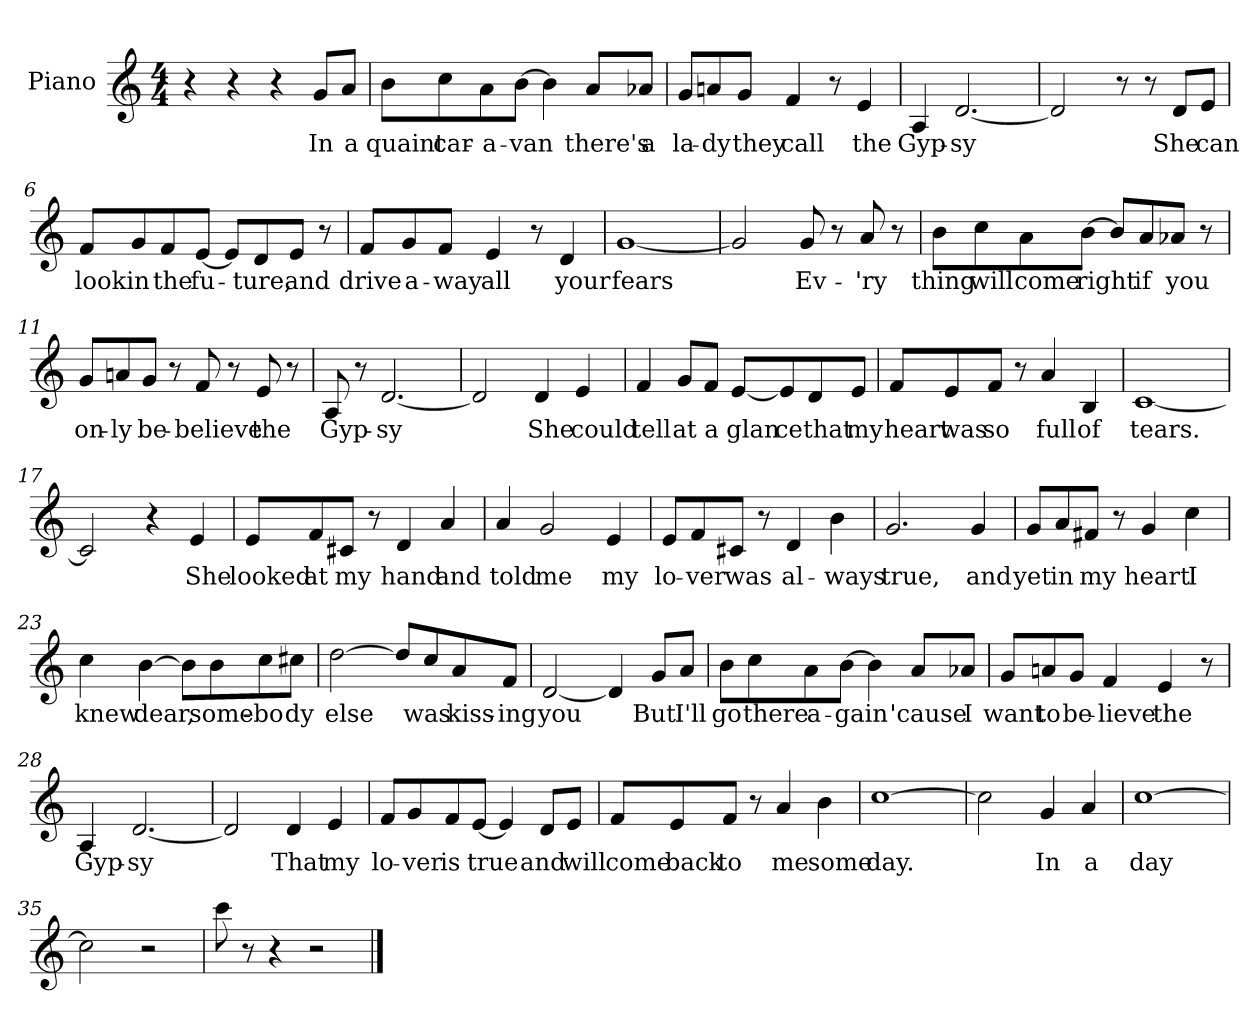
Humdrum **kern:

**kern	**text
*part1	*part1
*staff1	*staff1
*I"Piano	*
*I'Pno	*
*clefG2	*
*k[]	*
*C:	*
*M4/4	*
=1	=1
4r	.
4r	.
4r	.
8g/L	In
8a/J	a
=2	=2
8b\L	quaint
8cc\	car-
8a\	-a-
[8b\J	-van
4b\]	.
8a/L	there's
8a-X/J	a
=3	=3
8g/L	la-
8an/	-dy
8g/J	they
4f/	call
8r	.
4e/	the
=4	=4
4A/	Gyp-
[2.d/	-sy
!!LO:LB:g=z
=5	=5
2d/]	.
8r	.
8r	.
8d/L	She
8e/J	can
=6	=6
8f/L	look
8g/	in
8f/	the
[8e/J	fu-
8e/L]	.
8d/	ture,
8e/J	and
8r	.
=7	=7
8f/L	drive
8g/	a-
8f/J	-way
4e/	all
8r	.
4d/	your
=8	=8
[1g	fears
!!LO:LB:g=z
=9	=9
2g/]	.
8g/	Ev-
8r	.
8a/	-'ry
8r	.
=10	=10
8b\L	thing
8cc\	will
8a\	come
[8b\J	right
8b/L]	.
8a/	if
8a-X/J	you
8r	.
=11	=11
8g/L	on-
8an/	-ly
8g/J	be-
8r	.
8f/	-believe
8r	.
8e/	the
8r	.
!!LO:LB:g=z
=12	=12
8A/	Gyp-
8r	.
[2.d/	-sy
=13	=13
2d/]	.
4d/	She
4e/	could
=14	=14
4f/	tell
8g/L	at
8f/J	a
[8e/L	glan
8e/]	ce
8d/	that
8e/J	my
=15	=15
8f/L	heart
8e/	was
8f/J	so
8r	.
4a/	full
4B/	of
=16	=16
[1c	tears.
!!LO:LB:g=z
=17	=17
2c/]	.
4r	.
4e/	She
=18	=18
8e/L	looked
8f/	at
8c#X/J	my
8r	.
4d/	hand
4a/	and
=19	=19
4a/	told
2g/	me
4e/	my
=20	=20
8e/L	lo-
8f/	-ver
8c#X/J	was
8r	.
4d/	al-
4b\	-ways
=21	=21
2.g/	true,
4g/	and
!!LO:LB:g=z
=22	=22
8g/L	yet
8a/	in
8f#X/J	my
8r	.
4g/	heart
4cc\	I
=23	=23
4cc\	knew
[4b\	dear,
8b\L]	.
8b\	some-
8cc\	-bo
8cc#X\J	dy
=24	=24
[2dd\	else
8dd/L]	.
8cc/	was
8a/	kiss-
8f/J	-ing
=25	=25
[2d/	you
4d/]	.
8g/L	But
8a/J	I'll
!!LO:LB:g=z
=26	=26
8b\L	go
8cc\	there
8a\	a-
[8b\J	-gain
4b\]	.
8a/L	'cause
8a-X/J	I
=27	=27
8g/L	want
8an/	to
8g/J	be-
4f/	-lieve
4e/	the
8r	.
=28	=28
4A/	Gyp-
[2.d/	-sy
=29	=29
2d/]	.
4d/	That
4e/	my
!!LO:LB:g=z
=30	=30
8f/L	lo-
8g/	-ver
8f/	is
[8e/J	true
4e/]	.
8d/L	and
8e/J	will
=31	=31
8f/L	come
8e/	back
8f/J	to
8r	.
4a/	me
4b\	some
=32	=32
[1cc	day.
=33	=33
2cc\]	.
4g/	In
4a/	a
=34	=34
[1cc	day
=35	=35
2cc\]	.
2r	.
!!LO:PB:g=z
=36	=36
8ccc\	.
8r	.
4r	.
2r	.
==	==
*-	*-
